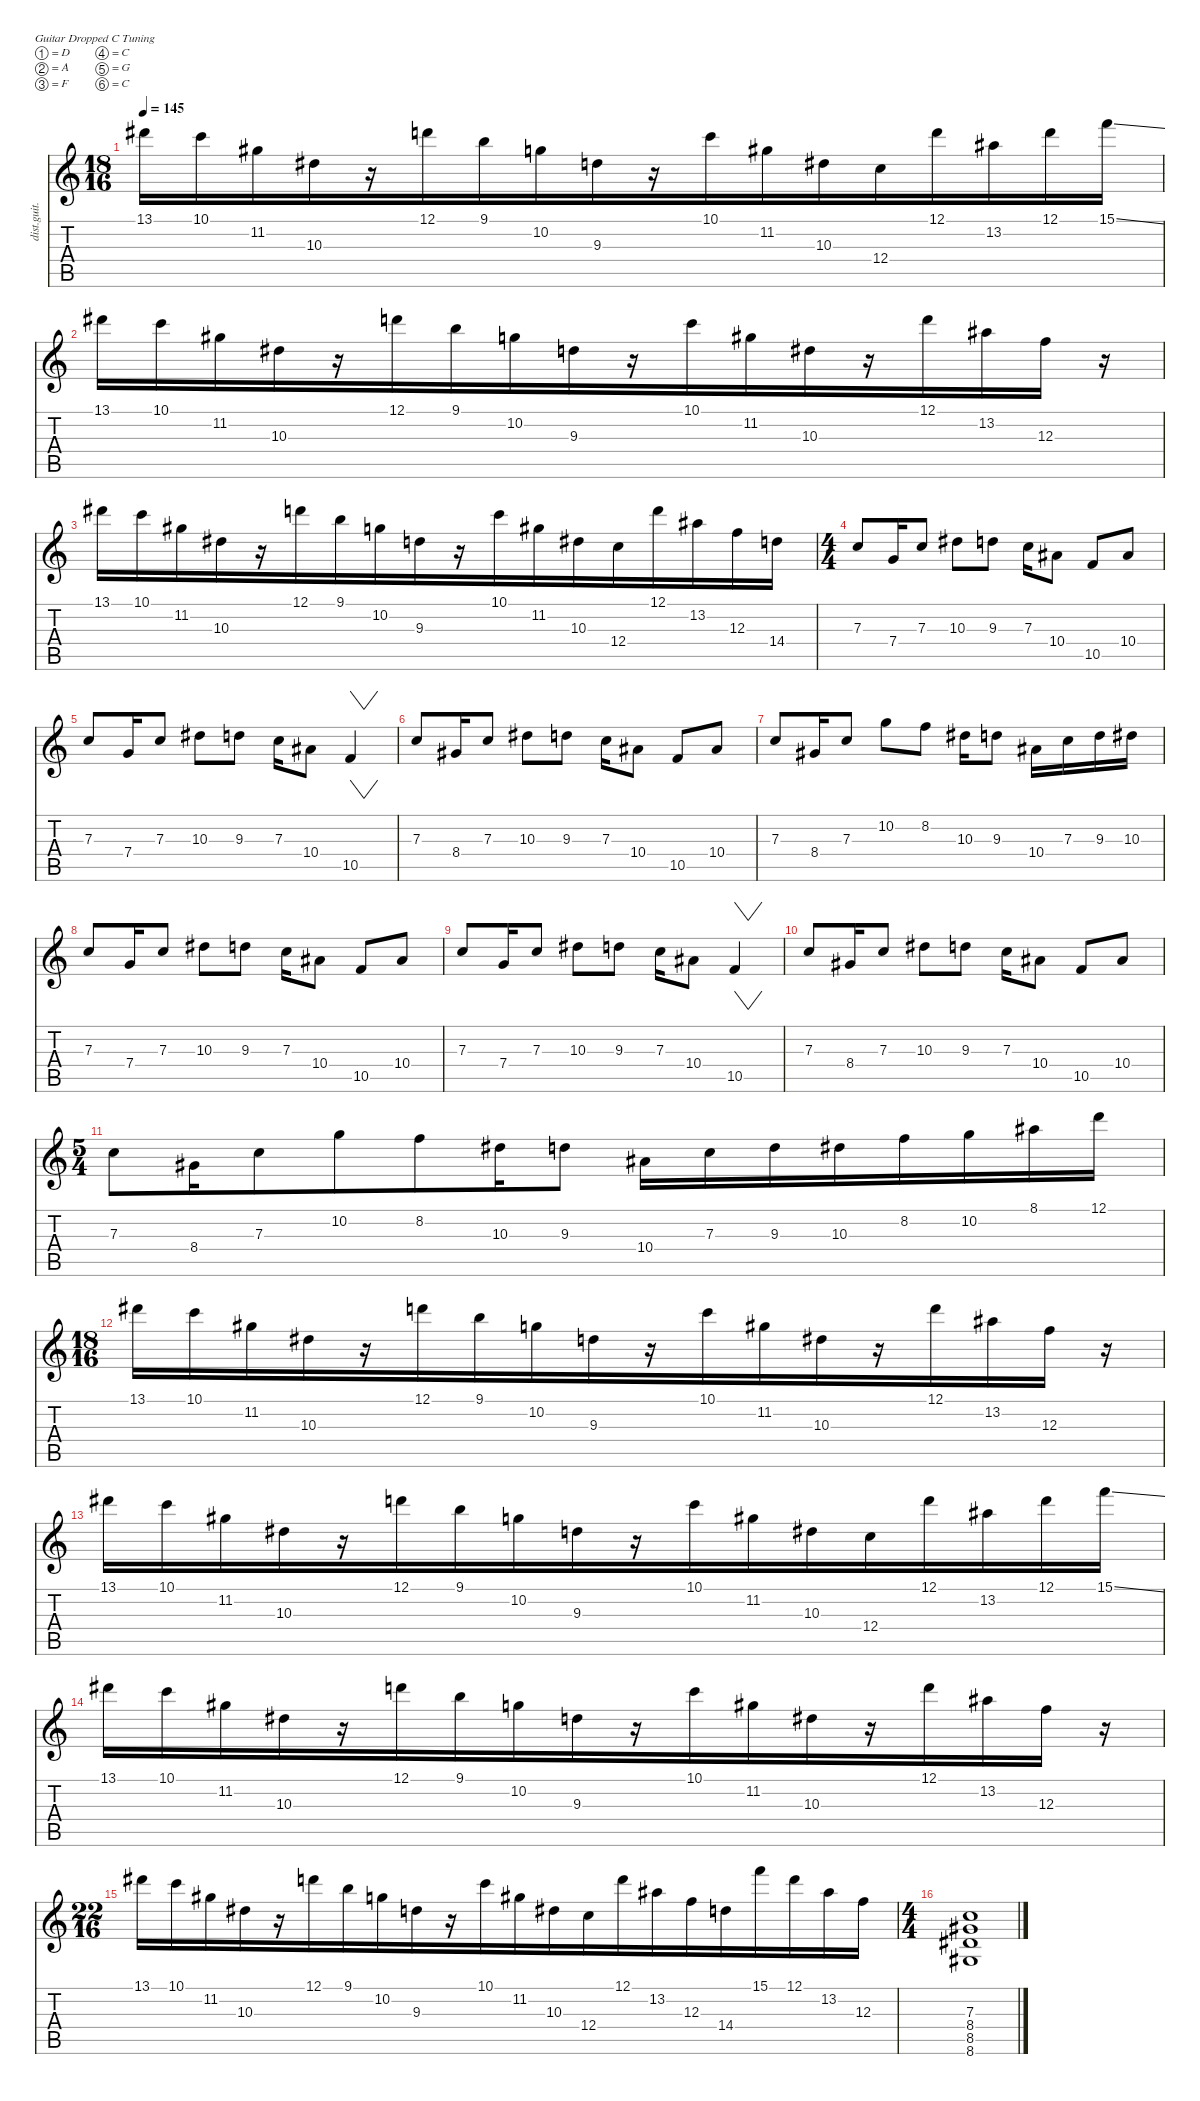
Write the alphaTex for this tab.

\defaultSystemsLayout 4
\hideDynamics
\bracketExtendMode nobrackets
\otherSystemsTrackNameOrientation horizontal
\track ("Guitar" "dist.guit.") {instrument distortionguitar}
\staff {score tabs}
\tuning (D4 A3 F3 C3 G2 C2)
\ts (18 16)
\beaming (8 9)
\tempo 145
\clef g2
\ks c
13.1{acc #}.16{dy f beam Down} 10.1.16{beam Down} 11.2{acc #}.16{beam Down} 10.3{acc #}.16{beam Down} r.16{beam Down} 12.1.16{beam Down} 9.1.16{beam Down} 10.2.16{beam Down} 9.3.16{beam Down} r.16{beam Down} 10.1.16{beam Down} 11.2{acc #}.16{beam Down} 10.3{acc #}.16{beam Down} 12.4.16{beam Down} 12.1.16{beam Down} 13.2{acc #}.16{beam Down} 12.1.16{beam Down} 15.1{ss}.16{beam Down} |
13.1{acc #}.16{beam Down} 10.1.16{beam Down} 11.2{acc #}.16{beam Down} 10.3{acc #}.16{beam Down} r.16{beam Down} 12.1.16{beam Down} 9.1.16{beam Down} 10.2.16{beam Down} 9.3.16{beam Down} r.16{beam Down} 10.1.16{beam Down} 11.2{acc #}.16{beam Down} 10.3{acc #}.16{beam Down} r.16{beam Down} 12.1.16{beam Down} 13.2{acc #}.16{beam Down} 12.3.16{beam Down} r.16{beam Down} |
13.1{acc #}.16{beam Down} 10.1.16{beam Down} 11.2{acc #}.16{beam Down} 10.3{acc #}.16{beam Down} r.16{beam Down} 12.1.16{beam Down} 9.1.16{beam Down} 10.2.16{beam Down} 9.3.16{beam Down} r.16{beam Down} 10.1.16{beam Down} 11.2{acc #}.16{beam Down} 10.3{acc #}.16{beam Down} 12.4.16{beam Down} 12.1.16{beam Down} 13.2{acc #}.16{beam Down} 12.3.16{beam Down} 14.4.16{beam Down} |
\ts (4 4)
\beaming (8 2 2 2 2)
7.3.8{beam Up} 7.4.16{beam Up} 7.3.8{beam Up} 10.3{acc #}.8{beam Down} 9.3.8{beam Down} 7.3.16{beam Down} 10.4{acc #}.8{beam Down} 10.5.8{beam Up} 10.4{acc #}.8{beam Up} |
7.3.8{beam Up} 7.4.16{beam Up} 7.3.8{beam Up} 10.3{acc #}.8{beam Down} 9.3.8{beam Down} 7.3.16{beam Down} 10.4{acc #}.8{beam Down} 10.5.4{vw beam Up} |
7.3.8{beam Up} 8.4{acc #}.16{beam Up} 7.3.8{beam Up} 10.3{acc #}.8{beam Down} 9.3.8{beam Down} 7.3.16{beam Down} 10.4{acc #}.8{beam Down} 10.5.8{beam Up} 10.4{acc #}.8{beam Up} |
7.3.8{beam Up} 8.4{acc #}.16{beam Up} 7.3.8{beam Up} 10.2.8{beam Down} 8.2.8{beam Down} 10.3{acc #}.16{beam Down} 9.3.8{beam Down} 10.4{acc #}.16{beam Down} 7.3.16{beam Down} 9.3.16{beam Down} 10.3{acc #}.16{beam Down} |
7.3.8{beam Up} 7.4.16{beam Up} 7.3.8{beam Up} 10.3{acc #}.8{beam Down} 9.3.8{beam Down} 7.3.16{beam Down} 10.4{acc #}.8{beam Down} 10.5.8{beam Up} 10.4{acc #}.8{beam Up} |
7.3.8{beam Up} 7.4.16{beam Up} 7.3.8{beam Up} 10.3{acc #}.8{beam Down} 9.3.8{beam Down} 7.3.16{beam Down} 10.4{acc #}.8{beam Down} 10.5.4{vw beam Up} |
7.3.8{beam Up} 8.4{acc #}.16{beam Up} 7.3.8{beam Up} 10.3{acc #}.8{beam Down} 9.3.8{beam Down} 7.3.16{beam Down} 10.4{acc #}.8{beam Down} 10.5.8{beam Up} 10.4{acc #}.8{beam Up} |
\ts (5 4)
\beaming (8 6 4)
7.3.8{beam Down} 8.4{acc #}.16{beam Down} 7.3.8{beam Down} 10.2.8{beam Down} 8.2.8{beam Down} 10.3{acc #}.16{beam Down} 9.3.8{beam Down} 10.4{acc #}.16{beam Down} 7.3.16{beam Down} 9.3.16{beam Down} 10.3{acc #}.16{beam Down} 8.2.16{beam Down} 10.2.16{beam Down} 8.1{acc #}.16{beam Down} 12.1.16{beam Down} |
\ts (18 16)
\beaming (8 9)
13.1{acc #}.16{beam Down} 10.1.16{beam Down} 11.2{acc #}.16{beam Down} 10.3{acc #}.16{beam Down} r.16{beam Down} 12.1.16{beam Down} 9.1.16{beam Down} 10.2.16{beam Down} 9.3.16{beam Down} r.16{beam Down} 10.1.16{beam Down} 11.2{acc #}.16{beam Down} 10.3{acc #}.16{beam Down} r.16{beam Down} 12.1.16{beam Down} 13.2{acc #}.16{beam Down} 12.3.16{beam Down} r.16{beam Down} |
13.1{acc #}.16{beam Down} 10.1.16{beam Down} 11.2{acc #}.16{beam Down} 10.3{acc #}.16{beam Down} r.16{beam Down} 12.1.16{beam Down} 9.1.16{beam Down} 10.2.16{beam Down} 9.3.16{beam Down} r.16{beam Down} 10.1.16{beam Down} 11.2{acc #}.16{beam Down} 10.3{acc #}.16{beam Down} 12.4.16{beam Down} 12.1.16{beam Down} 13.2{acc #}.16{beam Down} 12.1.16{beam Down} 15.1{ss}.16{beam Down} |
13.1{acc #}.16{beam Down} 10.1.16{beam Down} 11.2{acc #}.16{beam Down} 10.3{acc #}.16{beam Down} r.16{beam Down} 12.1.16{beam Down} 9.1.16{beam Down} 10.2.16{beam Down} 9.3.16{beam Down} r.16{beam Down} 10.1.16{beam Down} 11.2{acc #}.16{beam Down} 10.3{acc #}.16{beam Down} r.16{beam Down} 12.1.16{beam Down} 13.2{acc #}.16{beam Down} 12.3.16{beam Down} r.16{beam Down} |
\ts (22 16)
\beaming (8 11)
13.1{acc #}.16{beam Down} 10.1.16{beam Down} 11.2{acc #}.16{beam Down} 10.3{acc #}.16{beam Down} r.16{beam Down} 12.1.16{beam Down} 9.1.16{beam Down} 10.2.16{beam Down} 9.3.16{beam Down} r.16{beam Down} 10.1.16{beam Down} 11.2{acc #}.16{beam Down} 10.3{acc #}.16{beam Down} 12.4.16{beam Down} 12.1.16{beam Down} 13.2{acc #}.16{beam Down} 12.3.16{beam Down} 14.4.16{beam Down} 15.1.16{beam Down} 12.1.16{beam Down} 13.2{acc #}.16{beam Down} 12.3.16{beam Down} |
\ts (4 4)
\beaming (8 2 2 2 2)
(7.3 8.4{acc #} 8.5{acc #} 8.6{acc #}).1{beam Up}
